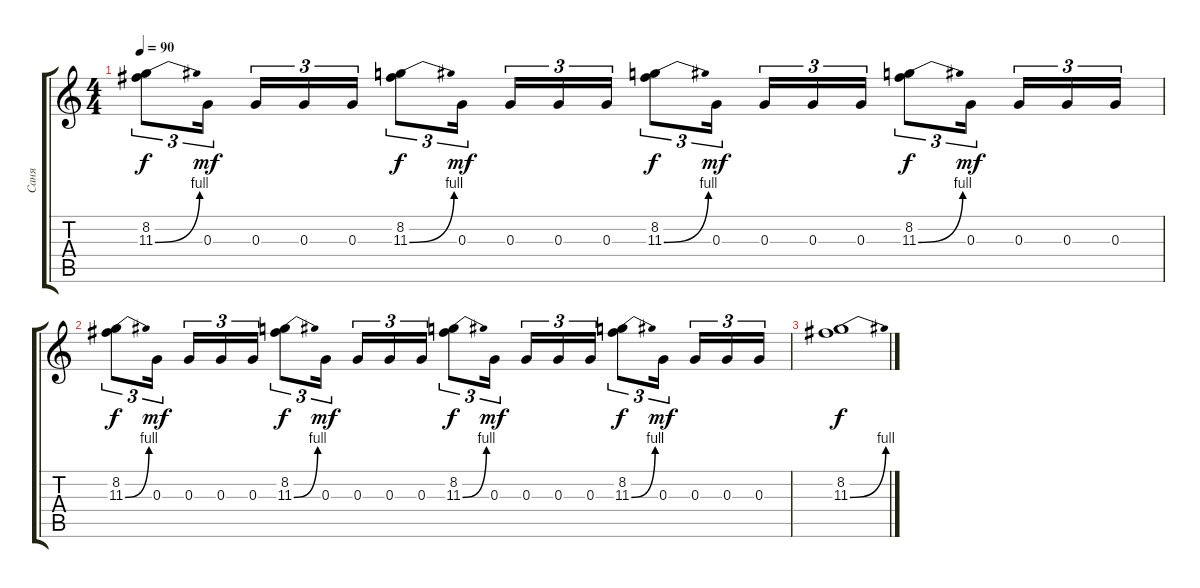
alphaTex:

\track ("Саня" "Саня") {instrument distortionguitar}
\staff {score tabs}
\tuning (E4 B3 G3 D3 A2 E2) {hide}
\ts (4 4)
\tempo 90
\clef g2
\ks c
(8.2 11.3{be (bend 0 0 60 4)}).8{tu (3 2) dy f} 0.3.16{tu (3 2) dy mf beam splitsecondary} 0.3.16{tu (3 2)} 0.3.16{tu (3 2)} 0.3.16{tu (3 2)} (8.2 11.3{be (bend 0 0 60 4)}).8{tu (3 2) dy f} 0.3.16{tu (3 2) dy mf beam splitsecondary} 0.3.16{tu (3 2)} 0.3.16{tu (3 2)} 0.3.16{tu (3 2)} (8.2 11.3{be (bend 0 0 60 4)}).8{tu (3 2) dy f} 0.3.16{tu (3 2) dy mf beam splitsecondary} 0.3.16{tu (3 2)} 0.3.16{tu (3 2)} 0.3.16{tu (3 2)} (8.2 11.3{be (bend 0 0 60 4)}).8{tu (3 2) dy f} 0.3.16{tu (3 2) dy mf beam splitsecondary} 0.3.16{tu (3 2)} 0.3.16{tu (3 2)} 0.3.16{tu (3 2)} |
(8.2 11.3{be (bend 0 0 60 4)}).8{tu (3 2) dy f} 0.3.16{tu (3 2) dy mf beam splitsecondary} 0.3.16{tu (3 2)} 0.3.16{tu (3 2)} 0.3.16{tu (3 2)} (8.2 11.3{be (bend 0 0 60 4)}).8{tu (3 2) dy f} 0.3.16{tu (3 2) dy mf beam splitsecondary} 0.3.16{tu (3 2)} 0.3.16{tu (3 2)} 0.3.16{tu (3 2)} (8.2 11.3{be (bend 0 0 60 4)}).8{tu (3 2) dy f} 0.3.16{tu (3 2) dy mf beam splitsecondary} 0.3.16{tu (3 2)} 0.3.16{tu (3 2)} 0.3.16{tu (3 2)} (8.2 11.3{be (bend 0 0 60 4)}).8{tu (3 2) dy f} 0.3.16{tu (3 2) dy mf beam splitsecondary} 0.3.16{tu (3 2)} 0.3.16{tu (3 2)} 0.3.16{tu (3 2)} |
(8.2 11.3{be (bend 0 0 60 4)}).1{dy f}
